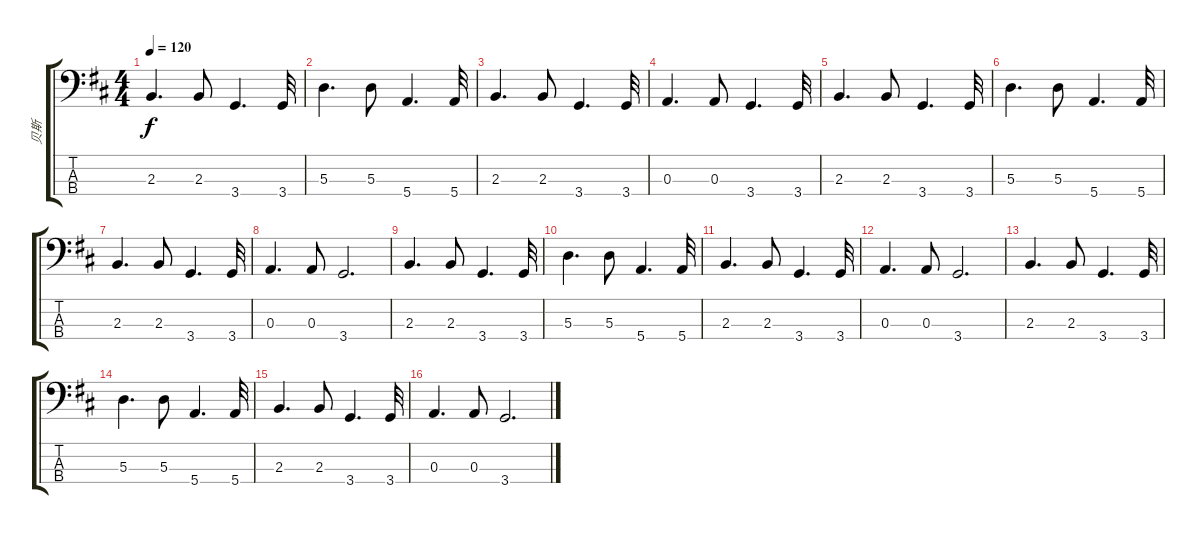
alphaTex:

\track ("贝斯" "贝斯") {instrument acousticbass}
\staff {score tabs}
\tuning (G2 D2 A1 E1) {hide}
\ts (4 4)
\tempo 120
\clef f4
\ks d
2.3.4{d dy f} 2.3.8 3.4.4{d} 3.4.32 |
5.3.4{d} 5.3.8 5.4.4{d} 5.4.32 |
2.3.4{d} 2.3.8 3.4.4{d} 3.4.32 |
0.3.4{d} 0.3.8 3.4.4{d} 3.4.32 |
2.3.4{d} 2.3.8 3.4.4{d} 3.4.32 |
5.3.4{d} 5.3.8 5.4.4{d} 5.4.32 |
2.3.4{d} 2.3.8 3.4.4{d} 3.4.32 |
0.3.4{d} 0.3.8 3.4.2{d} |
2.3.4{d} 2.3.8 3.4.4{d} 3.4.32 |
5.3.4{d} 5.3.8 5.4.4{d} 5.4.32 |
2.3.4{d} 2.3.8 3.4.4{d} 3.4.32 |
0.3.4{d} 0.3.8 3.4.2{d} |
2.3.4{d} 2.3.8 3.4.4{d} 3.4.32 |
5.3.4{d} 5.3.8 5.4.4{d} 5.4.32 |
2.3.4{d} 2.3.8 3.4.4{d} 3.4.32 |
0.3.4{d} 0.3.8 3.4.2{d}
